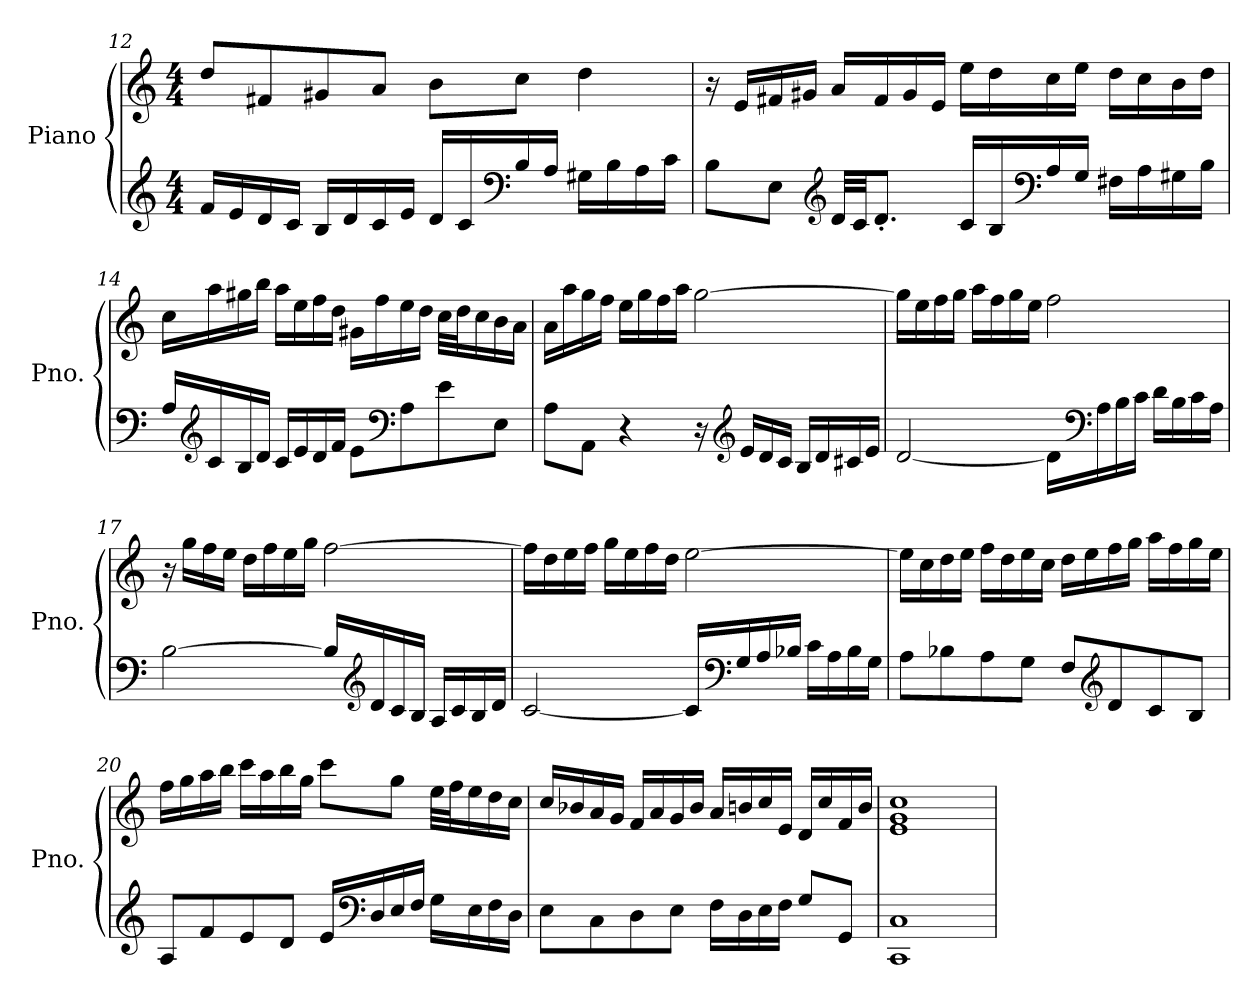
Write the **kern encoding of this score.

**kern	**kern
*part2	*part1
*staff2	*staff1
*I"Piano	*I"Piano
*I'Pno.	*I'Pno.
*clefG2	*clefG2
*k[]	*k[]
*M4/4	*M4/4
=12	=12
16f/LL	8dd/L
16e/	.
16d/	8f#X/
16c/JJ	.
16B/LL	8g#X/
16d/	.
16c/	8a/J
16e/JJ	.
16d/LL	8b\L
16c/	.
*clefF4	*
16B/	8cc\J
16A/JJ	.
16G#X\LL	4dd\
16B\	.
16A\	.
16c\JJ	.
!!LO:PB:g=z
=13	=13
8B\L	16r
.	16e/LL
8E\J	16f#X/
.	16g#X/JJ
*clefG2	*
32d/LLL	16a/LL
32c/JJ	.
8.d'/J	16f#/
.	16g#/
.	16e/JJ
16c/LL	16ee\LL
16B/	16dd\
*clefF4	*
16A/	16cc\
16G/JJ	16ee\JJ
16F#X\LL	16dd\LL
16A\	16cc\
16G#X\	16b\
16B\JJ	16dd\JJ
=14	=14
16A/LL	16cc\LL
*clefG2	*
16c/	16aa\
16B/	16gg#X\
16d/JJ	16bb\JJ
16c/LL	16aa\LL
16e/	16ee\
16d/	16ff\
16f/JJ	16dd\JJ
8e\L	16g#X\LL
.	16ff\
*clefF4	*
8A\	16ee\
.	16dd\JJ
8e\	32cc\LLL
.	32dd\J
.	16cc\
8E\J	16b\
.	16a\JJ
!!LO:LB:g=z
=15	=15
8A\L	16a\LL
.	16aa\
8AA\J	16gg\
.	16ff\JJ
4r	16ee\LL
.	16gg\
.	16ff\
.	16aa\JJ
16r	[2gg\
*clefG2	*
16e/LL	.
16d/	.
16c/JJ	.
16B/LL	.
16d/	.
16c#X/	.
16e/JJ	.
=16	=16
[2d/	16gg\LL]
.	16ee\
.	16ff\
.	16gg\JJ
.	16aa\LL
.	16ff\
.	16gg\
.	16ee\JJ
16d\LL]	2ff\
*clefF4	*
16A\	.
16B\	.
16c\JJ	.
16d\LL	.
16B\	.
16c\	.
16A\JJ	.
!!LO:LB:g=z
=17	=17
[2B\	16r
.	16gg\LL
.	16ff\
.	16ee\JJ
.	16dd\LL
.	16ff\
.	16ee\
.	16gg\JJ
16B/LL]	[2ff\
*clefG2	*
16d/	.
16c/	.
16B/JJ	.
16A/LL	.
16c/	.
16B/	.
16d/JJ	.
=18	=18
[2c/	16ff\LL]
.	16dd\
.	16ee\
.	16ff\JJ
.	16gg\LL
.	16ee\
.	16ff\
.	16dd\JJ
16c/LL]	[2ee\
*clefF4	*
16G/	.
16A/	.
16B-X/JJ	.
16c\LL	.
16A\	.
16B-\	.
16G\JJ	.
!!LO:LB:g=z
=19	=19
8A\L	16ee\LL]
.	16cc\
8B-X\	16dd\
.	16ee\JJ
8A\	16ff\LL
.	16dd\
8G\J	16ee\
.	16cc\JJ
8F/L	16dd\LL
.	16ee\
*clefG2	*
8d/	16ff\
.	16gg\JJ
8c/	16aa\LL
.	16ff\
8B-/J	16gg\
.	16ee\JJ
=20	=20
8A/L	16ff\LL
.	16gg\
8f/	16aa\
.	16bb\JJ
8e/	16ccc\LL
.	16aa\
8d/J	16bb\
.	16gg\JJ
16e/LL	8ccc\L
*clefF4	*
16D/	.
16E/	8gg\J
16F/JJ	.
16G\LL	32ee\LLL
.	32ff\J
16E\	16ee\
16F\	16dd\
16D\JJ	16cc\JJ
!!LO:LB:g=z
=21	=21
8E\L	16cc/LL
.	16b-X/
8C\	16a/
.	16g/JJ
8D\	16f/LL
.	16a/
8E\J	16g/
.	16b-/JJ
16F\LL	16a/LL
16D\	16bn/
16E\	16cc/
16F\JJ	16e/JJ
8G/L	16d/LL
.	16cc/
8GG/J	16f/
.	16b/JJ
=22	=22
1CC 1C	1e 1g 1cc
=	=
*-	*-
